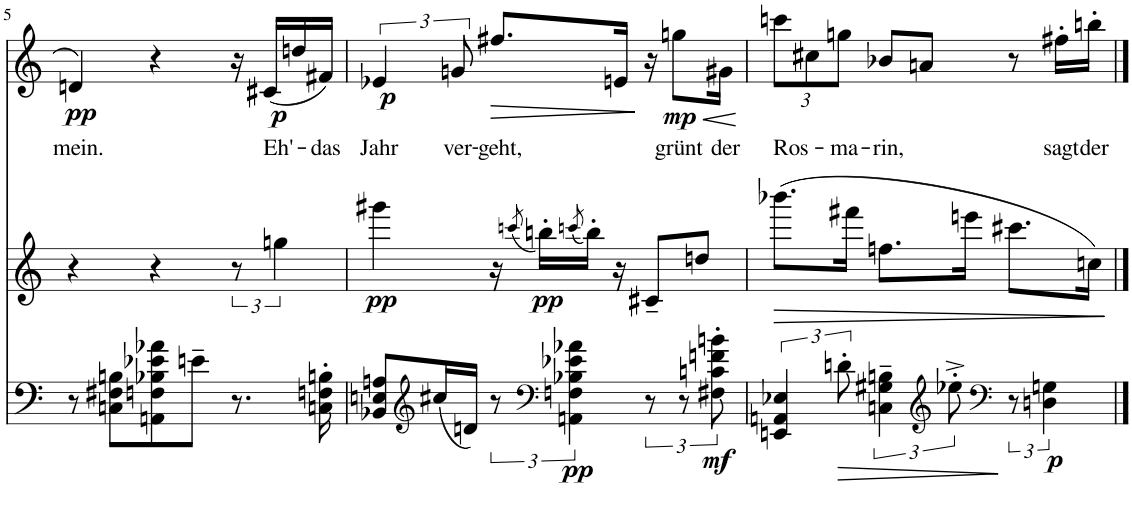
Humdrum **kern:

**kern	**dynam	**kern	**dynam	**kern	**text	**dynam
*part3	*part3	*part2	*part2	*part1	*part1	*part1
*staff3	*staff3	*staff2	*staff2	*staff1	*staff1	*staff1
!!LO:PB:g=z
*clefF4	*	*clefG2	*	*clefG2	*	*
*k[]	*	*k[]	*	*k[]	*	*
*M3/4	*	*M3/4	*	*M3/4	*	*
=5	=5	=5	=5	=5	=5	=5
!	!	!	!	!	!LO:LY:b	!LO:DY:b
8r	.	4r	.	4dn/	mein.	pp
8Cn\ 8F#X\ 8Bn\L	.	.	.	.	.	.
8AAn\ 8Fn\ 8B-X\ 8e-X\ 8a-X\	.	4r	.	4r	.	.
8en~\J	.	.	.	.	.	.
8.r	.	12r	.	16r	.	.
!	!	!	!	!	!LO:LY:b	!LO:DY:b
.	.	.	.	(16c#X/LL	Eh'-	p
.	.	6ggn\	.	.	.	.
.	.	.	.	16ddn/	.	.
!	!	!	!	!	!LO:LY:b	!
16Cn\' 16Fn\' 16Bn\'	.	.	.	16f#X/JJ)	-das	.
=6	=6	=6	=6	=6	=6	=6
!	!	!	!LO:DY:b	!	!LO:LY:b	!LO:DY:b
8BB-X/ 8En/ 8An/L	.	4ggg#X\	pp	6e-X/	Jahr	p
*clefG2	*	*	*	*	*	*
(16cc#X/L	.	.	.	.	.	.
!	!	!	!	!	!LO:LY:b	!
.	.	.	.	12gn/	ver-	.
16dn/JJ)	.	.	.	.	.	.
!	!	!	!	!	!LO:LY:b	!LO:HP:b
12r	.	16r	.	8.ff#X/L	-geht,	>
.	.	(8qcccn/	.	.	.	.
!	!	!	!LO:DY:b	!	!	!
.	.	16bbn'\LL)	pp	.	.	.
*clefF4	*	*	*	*	*	*
!	!LO:DY:b	!	!	!	!	!
6AAn\ 6Fn\ 6B-X\ 6e-X\ 6a-X\	pp	.	.	.	.	.
.	.	(8qcccn/	.	.	.	.
.	.	16bb'\JJ)	.	.	.	.
.	.	16r	.	16en/Jk	.	.
12r	.	8c#X~/L	.	16r	.	]
!	!	!	!	!	!LO:LY:b	!LO:HP:b
!	!	!	!	!	!	!LO:DY:n=1:b
.	.	.	.	8ggn\L	grünt	< mp
12r	.	.	.	.	.	.
.	.	8ddn/J	.	.	.	.
!	!LO:DY:b	!	!	!	!	!
12F#X\' 12cn\' 12fn\' 12bn\'	mf	.	.	.	.	.
!	!	!	!	!	!LO:LY:b	!
.	.	.	.	16g#X\Jk	der	.
.	.	.	.	.	.	[
=7	=7	=7	=7	=7	=7	=7
!	!	!	!LO:HP:b	!	!	!
*	*	*	*	*Xbrackettup	*	*
!	!	!	!	!	!LO:LY:b	!
6EEn/ 6AAn/ 6E-X/	.	(8.bbb-X\L	>	12cccn\L	Ros-	.
.	.	.	.	12cc#X\	.	.
!	!LO:HP:b	!	!	!	!LO:LY:b	!
12dn'\	>	.	.	12ggn\J	-ma-	.
.	.	16fff#X\Jk	.	.	.	.
!	!	!	!	!	!LO:LY:b	!
6Cn\~ 6G#X\~ 6Bn\~	.	8.ffn\L	.	8b-X/L	-rin,	.
.	.	.	.	8an/J	.	.
*clefG2	*	*	*	*	*	*
12ee-X'^\	.	.	.	.	.	.
.	.	16eeen\Jk	.	.	.	.
*clefF4	*	*	*	*	*	*
12r	]	8.ccc#X\L	.	8r	.	.
!	!LO:DY:b	!	!	!	!	!
6Dn\ 6Gn\	p	.	.	.	.	.
!	!	!	!	!	!LO:LY:b	!
.	.	.	.	16ff#X'\LL	sagt	.
!	!	!	!	!	!LO:LY:b	!
.	.	16ccn\Jk)	.	16bbn'\JJ	der	.
.	.	.	]	.	.	.
==	==	==	==	==	==	==
*-	*-	*-	*-	*-	*-	*-
